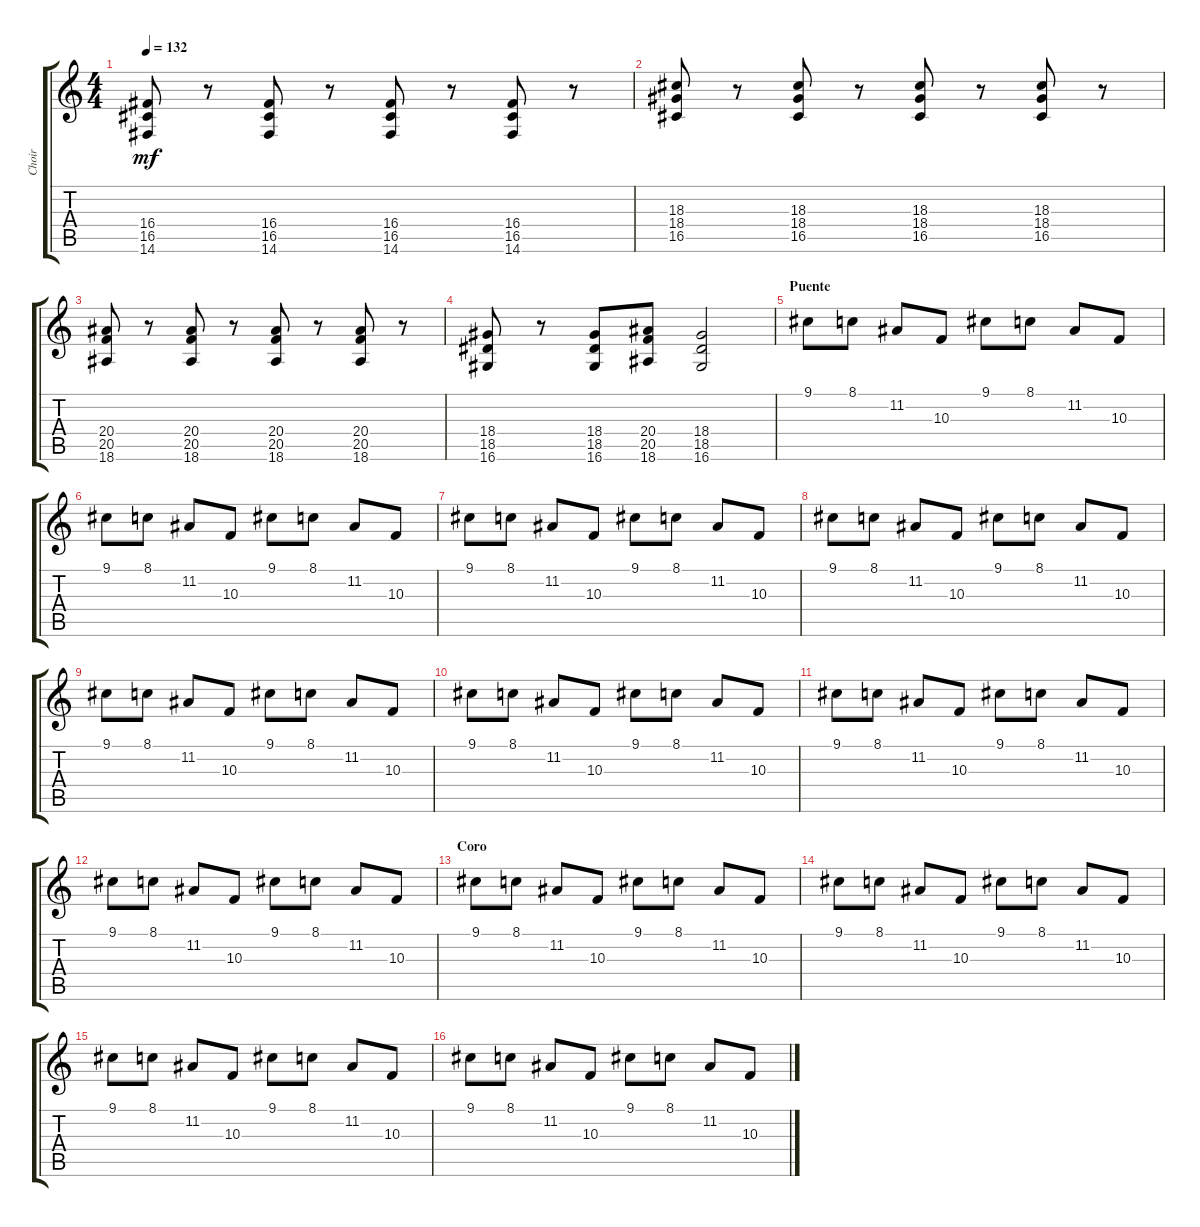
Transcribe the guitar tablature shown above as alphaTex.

\track ("Choir" "Choir") {instrument choiraahs}
\staff {score tabs}
\tuning (E4 B3 G3 D3 A2 E2) {hide}
\ts (4 4)
\tempo 132
\clef g2
\ks c
(16.4 16.5 14.6).8{dy mf} r.8 (16.4 16.5 14.6).8 r.8 (16.4 16.5 14.6).8 r.8 (16.4 16.5 14.6).8 r.8 |
(18.3 18.4 16.5).8 r.8 (18.3 18.4 16.5).8 r.8 (18.3 18.4 16.5).8 r.8 (18.3 18.4 16.5).8 r.8 |
(20.4 20.5 18.6).8 r.8 (20.4 20.5 18.6).8 r.8 (20.4 20.5 18.6).8 r.8 (20.4 20.5 18.6).8 r.8 |
(18.4 18.5 16.6).8 r.8 (18.4 18.5 16.6).8 (20.4 20.5 18.6).8 (18.4 18.5 16.6).2 |
\section ("" "Puente")
9.1.8 8.1.8 11.2.8 10.3.8 9.1.8 8.1.8 11.2.8 10.3.8 |
9.1.8 8.1.8 11.2.8 10.3.8 9.1.8 8.1.8 11.2.8 10.3.8 |
9.1.8 8.1.8 11.2.8 10.3.8 9.1.8 8.1.8 11.2.8 10.3.8 |
9.1.8 8.1.8 11.2.8 10.3.8 9.1.8 8.1.8 11.2.8 10.3.8 |
9.1.8 8.1.8 11.2.8 10.3.8 9.1.8 8.1.8 11.2.8 10.3.8 |
9.1.8 8.1.8 11.2.8 10.3.8 9.1.8 8.1.8 11.2.8 10.3.8 |
9.1.8 8.1.8 11.2.8 10.3.8 9.1.8 8.1.8 11.2.8 10.3.8 |
9.1.8 8.1.8 11.2.8 10.3.8 9.1.8 8.1.8 11.2.8 10.3.8 |
\section ("" "Coro")
9.1.8 8.1.8 11.2.8 10.3.8 9.1.8 8.1.8 11.2.8 10.3.8 |
9.1.8 8.1.8 11.2.8 10.3.8 9.1.8 8.1.8 11.2.8 10.3.8 |
9.1.8 8.1.8 11.2.8 10.3.8 9.1.8 8.1.8 11.2.8 10.3.8 |
9.1.8 8.1.8 11.2.8 10.3.8 9.1.8 8.1.8 11.2.8 10.3.8
